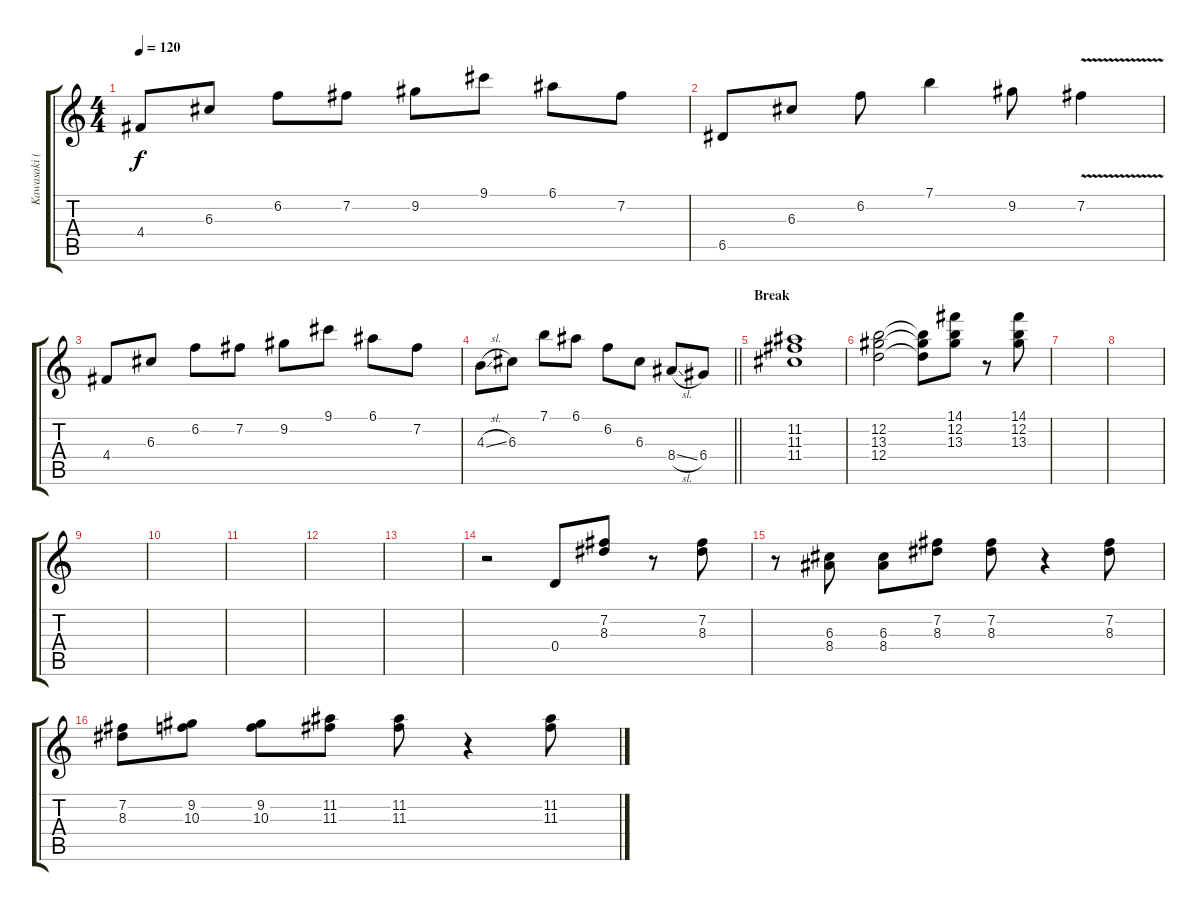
\track ("Kawasaki ( Lead Guitar )" "Kawasaki (") {instrument electricguitarjazz}
\staff {score tabs}
\tuning (E4 B3 G3 D3 A2 E2) {hide}
\ts (4 4)
\tempo 120
\clef g2
\ks c
4.4.8{dy f} 6.3.8 6.2.8 7.2.8 9.2.8 9.1.8 6.1.8 7.2.8 |
6.5.8 6.3.8 6.2.8 7.1.4 9.2.8 7.2{v}.4 |
4.4.8 6.3.8 6.2.8 7.2.8 9.2.8 9.1.8 6.1.8 7.2.8 |
\barLineRight lightlight
4.3{sl}.8 6.3.8 7.1.8 6.1.8 6.2.8 6.3.8 8.4{sl}.8 6.4.8 |
\section ("" "Break")
(11.2 11.3 11.4).1 |
(12.2 13.3 12.4).2 (12.2{t} 13.3{t} 12.4{t}).8 (14.1 12.2 13.3).8 r.8 (14.1 12.2 13.3).8 |
|
|
|
|
|
|
|
r.2 0.4.8 (7.2 8.3).8 r.8 (7.2 8.3).8 |
r.8 (6.3 8.4).8 (6.3 8.4).8 (7.2 8.3).8 (7.2 8.3).8 r.4 (7.2 8.3).8 |
(7.2 8.3).8 (9.2 10.3).8 (9.2 10.3).8 (11.2 11.3).8 (11.2 11.3).8 r.4 (11.2 11.3).8
